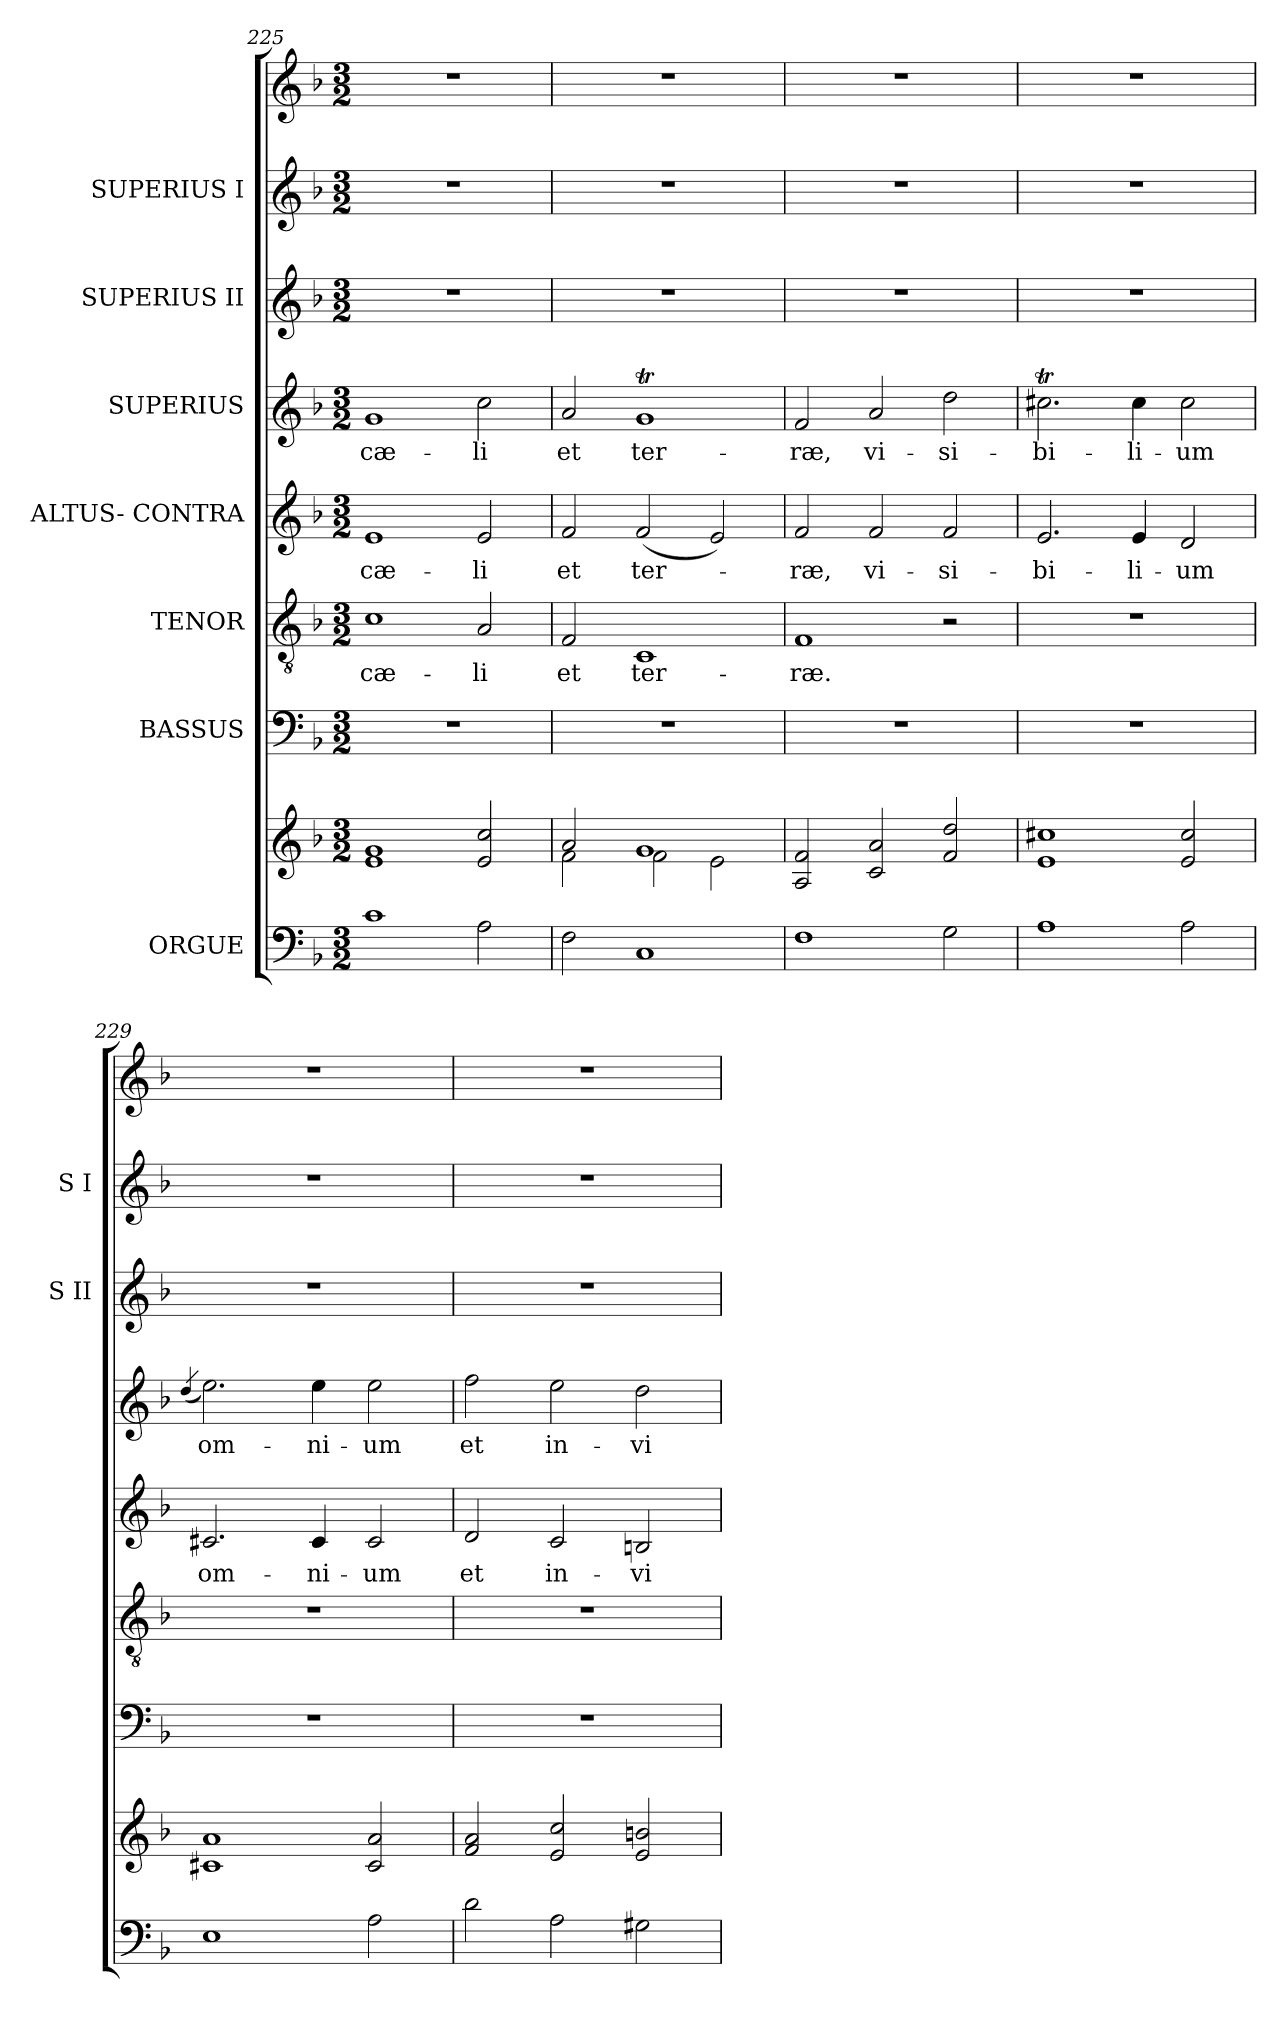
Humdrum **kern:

**kern	**kern	**kern	**kern	**text	**kern	**text	**kern	**text	**kern	**kern	**kern
*part8	*part8	*part7	*part6	*part6	*part5	*part5	*part4	*part4	*part3	*part2	*part1
*staff9	*staff8	*staff7	*staff6	*staff6	*staff5	*staff5	*staff4	*staff4	*staff3	*staff2	*staff1
*I"ORGUE	*	*I"BASSUS	*I"TENOR	*	*I"ALTUS- CONTRA	*	*I"SUPERIUS	*	*I"SUPERIUS II	*I"SUPERIUS I	*
*	*	*	*	*	*	*	*	*	*I'S II	*I'S I	*
*clefF4	*clefG2	*clefF4	*clefGv2	*	*clefG2	*	*clefG2	*	*clefG2	*clefG2	*clefG2
*k[b-]	*k[b-]	*k[b-]	*k[b-]	*	*k[b-]	*	*k[b-]	*	*k[b-]	*k[b-]	*k[b-]
*d:	*d:	*d:	*d:	*	*d:	*	*d:	*	*d:	*d:	*d:
*M3/2	*M3/2	*M3/2	*M3/2	*	*M3/2	*	*M3/2	*	*M3/2	*M3/2	*M3/2
=225	=225	=225	=225	=225	=225	=225	=225	=225	=225	=225	=225
!	!	!	!	!LO:LY:b	!	!LO:LY:b	!	!LO:LY:b	!	!	!
1c	1e 1g	1.r	1c	cæ-	1e	cæ-	1g	cæ-	1.r	1.r	1.r
!	!	!	!	!LO:LY:b	!	!LO:LY:b	!	!LO:LY:b	!	!	!
2A\	2e/ 2cc/	.	2A/	-li	2e/	-li	2cc\	-li	.	.	.
=226	=226	=226	=226	=226	=226	=226	=226	=226	=226	=226	=226
*	*^	*	*	*	*	*	*	*	*	*	*
!	!	!	!	!	!LO:LY:b	!	!LO:LY:b	!	!LO:LY:b	!	!	!
2F\	2a/	2f\	1.r	2F/	et	2f/	et	2a/	et	1.r	1.r	1.r
!	!	!	!	!	!LO:LY:b	!	!LO:LY:b	!	!LO:LY:b	!	!	!
1C	1g	2f\	.	1C	ter-	(<2f/	ter-	1gT	ter-	.	.	.
.	.	2e\	.	.	.	2e/)	.	.	.	.	.	.
=227	=227	=227	=227	=227	=227	=227	=227	=227	=227	=227	=227	=227
!	!	!	!	!	!LO:LY:b	!	!LO:LY:b	!	!LO:LY:b	!	!	!
*	*v	*v	*	*	*	*	*	*	*	*	*	*
1F	2A/ 2f/	1.r	1F	-ræ.	2f/	-ræ,	2f/	-ræ,	1.r	1.r	1.r
!	!	!	!	!	!	!LO:LY:b	!	!LO:LY:b	!	!	!
.	2c/ 2a/	.	.	.	2f/	vi-	2a/	vi-	.	.	.
!	!	!	!	!	!	!LO:LY:b	!	!LO:LY:b	!	!	!
2G\	2f/ 2dd/	.	2r	.	2f/	-si-	2dd\	-si-	.	.	.
=228	=228	=228	=228	=228	=228	=228	=228	=228	=228	=228	=228
!	!	!	!	!	!	!LO:LY:b	!	!LO:LY:b	!	!	!
1A	1e 1cc#X	1.r	1.r	.	2.e/	-bi-	2.cc#Xt\	-bi-	1.r	1.r	1.r
!	!	!	!	!	!	!LO:LY:b	!	!LO:LY:b	!	!	!
.	.	.	.	.	4e/	-li-	4cc#\	-li-	.	.	.
!	!	!	!	!	!	!LO:LY:b	!	!LO:LY:b	!	!	!
2A\	2e/ 2cc#/	.	.	.	2d/	-um	2cc#\	-um	.	.	.
!!LO:PB:g=z
=229	=229	=229	=229	=229	=229	=229	=229	=229	=229	=229	=229
.	.	.	.	.	.	.	(<4qdd/	.	.	.	.
!	!	!	!	!	!	!LO:LY:b	!	!LO:LY:b	!	!	!
1E	1c#X 1a	1.r	1.r	.	2.c#X/	om-	2.ee\)	om-	1.r	1.r	1.r
!	!	!	!	!	!	!LO:LY:b	!	!LO:LY:b	!	!	!
.	.	.	.	.	4c#/	-ni-	4ee\	-ni-	.	.	.
!	!	!	!	!	!	!LO:LY:b	!	!LO:LY:b	!	!	!
2A\	2c#/ 2a/	.	.	.	2c#/	-um	2ee\	-um	.	.	.
=230	=230	=230	=230	=230	=230	=230	=230	=230	=230	=230	=230
!	!	!	!	!	!	!LO:LY:b	!	!LO:LY:b	!	!	!
2d\	2f/ 2a/	1.r	1.r	.	2d/	et	2ff\	et	1.r	1.r	1.r
!	!	!	!	!	!	!LO:LY:b	!	!LO:LY:b	!	!	!
2A\	2e/ 2cc/	.	.	.	2c/	in-	2ee\	in-	.	.	.
!	!	!	!	!	!	!LO:LY:b	!	!LO:LY:b	!	!	!
2G#X\	2e/ 2bn/	.	.	.	2Bn/	-vi-	2dd\	-vi-	.	.	.
=	=	=	=	=	=	=	=	=	=	=	=
*-	*-	*-	*-	*-	*-	*-	*-	*-	*-	*-	*-
